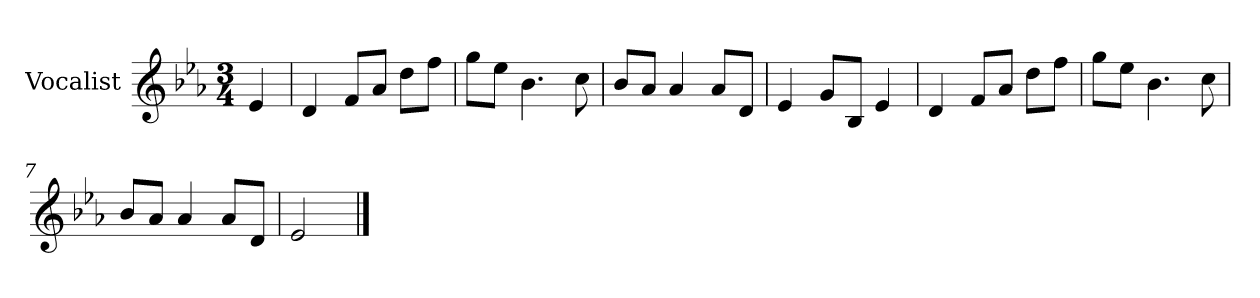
**kern
*part1
*staff1
*I"Vocalist
*k[b-e-a-]
*E-:
*M3/4
=
4e-
=1
4d
8fL
8a-J
8ddL
8ffJ
=2
8ggL
8ee-J
4.b-
8cc
=3
8b-L
8a-J
4a-
8a-L
8dJ
=4
4e-
8gL
8B-J
4e-
=5
4d
8fL
8a-J
8ddL
8ffJ
=6
8ggL
8ee-J
4.b-
8cc
=7
8b-L
8a-J
4a-
8a-L
8dJ
=8
2e-
==
*-
